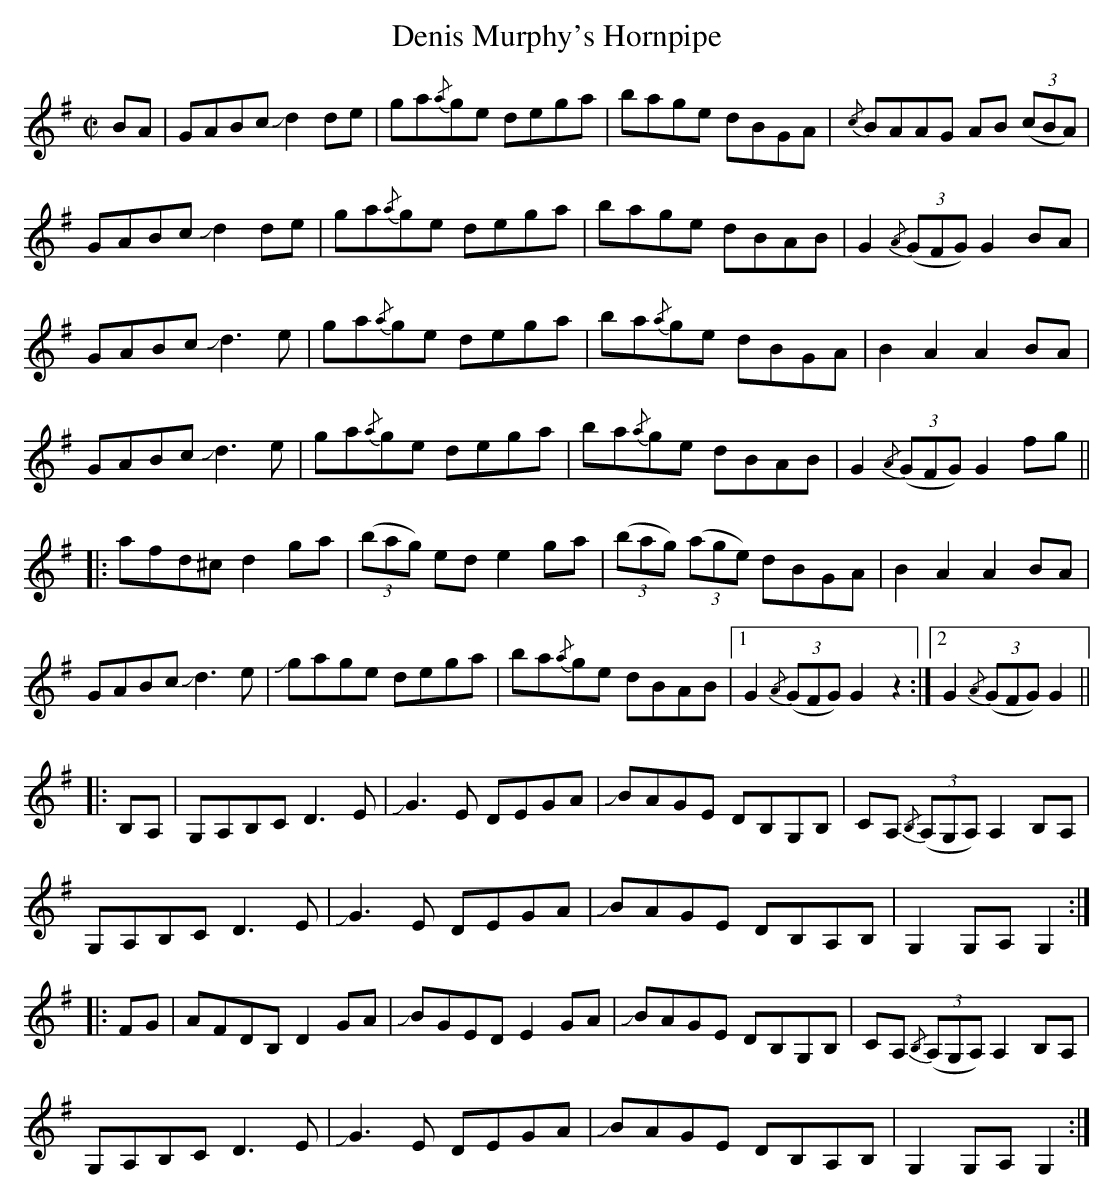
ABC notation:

X:1
U: ~ = !turn!
T:Denis Murphy's Hornpipe
M:C|
L:1/8
K:G
BA | GABc Jd2 de | ga{/a}ge dega | bage dBGA | {/c}BAAG AB ((3cBA) |
GABc Jd2 de | ga{/a}ge dega | bage dBAB | G2 (3{/A}(GFG) G2 BA |
GABc Jd3 e | ga{/a}ge dega | ba{/a}ge dBGA | B2 A2 A2 BA |
GABc Jd3 e | ga{/a}ge dega | ba{/a}ge dBAB | G2 (3{/A}(GFG) G2 fg ||
|: afd^c d2 ga | ((3bag) ed e2 ga | ((3bag) ((3age) dBGA | B2 A2 A2 BA } |
GABc Jd3 e | Jgage dega | ba{/a}ge dBAB | [1G2 (3{/A}(GFG) G2 z2 :| [2 G2 (3{/A}(GFG) G2 ||
|: B,A, | G,A,B,C D3 E | JG3 E DEGA | JBAGE DB,G,B, | CA, (3{/B,}(A,G,A,) A,2 B,A, |
G,A,B,C D3 E | JG3 E DEGA | JBAGE DB,A,B, | G,2 G,A, G,2 ::
FG | AFDB, D2 GA | JBGED E2 GA | JBAGE DB,G,B, | CA, (3{/B,}(A,G,A,) A,2 B,A, |
G,A,B,C D3 E | JG3 E DEGA | JBAGE DB,A,B, | G,2 G,A, G,2 :|]
